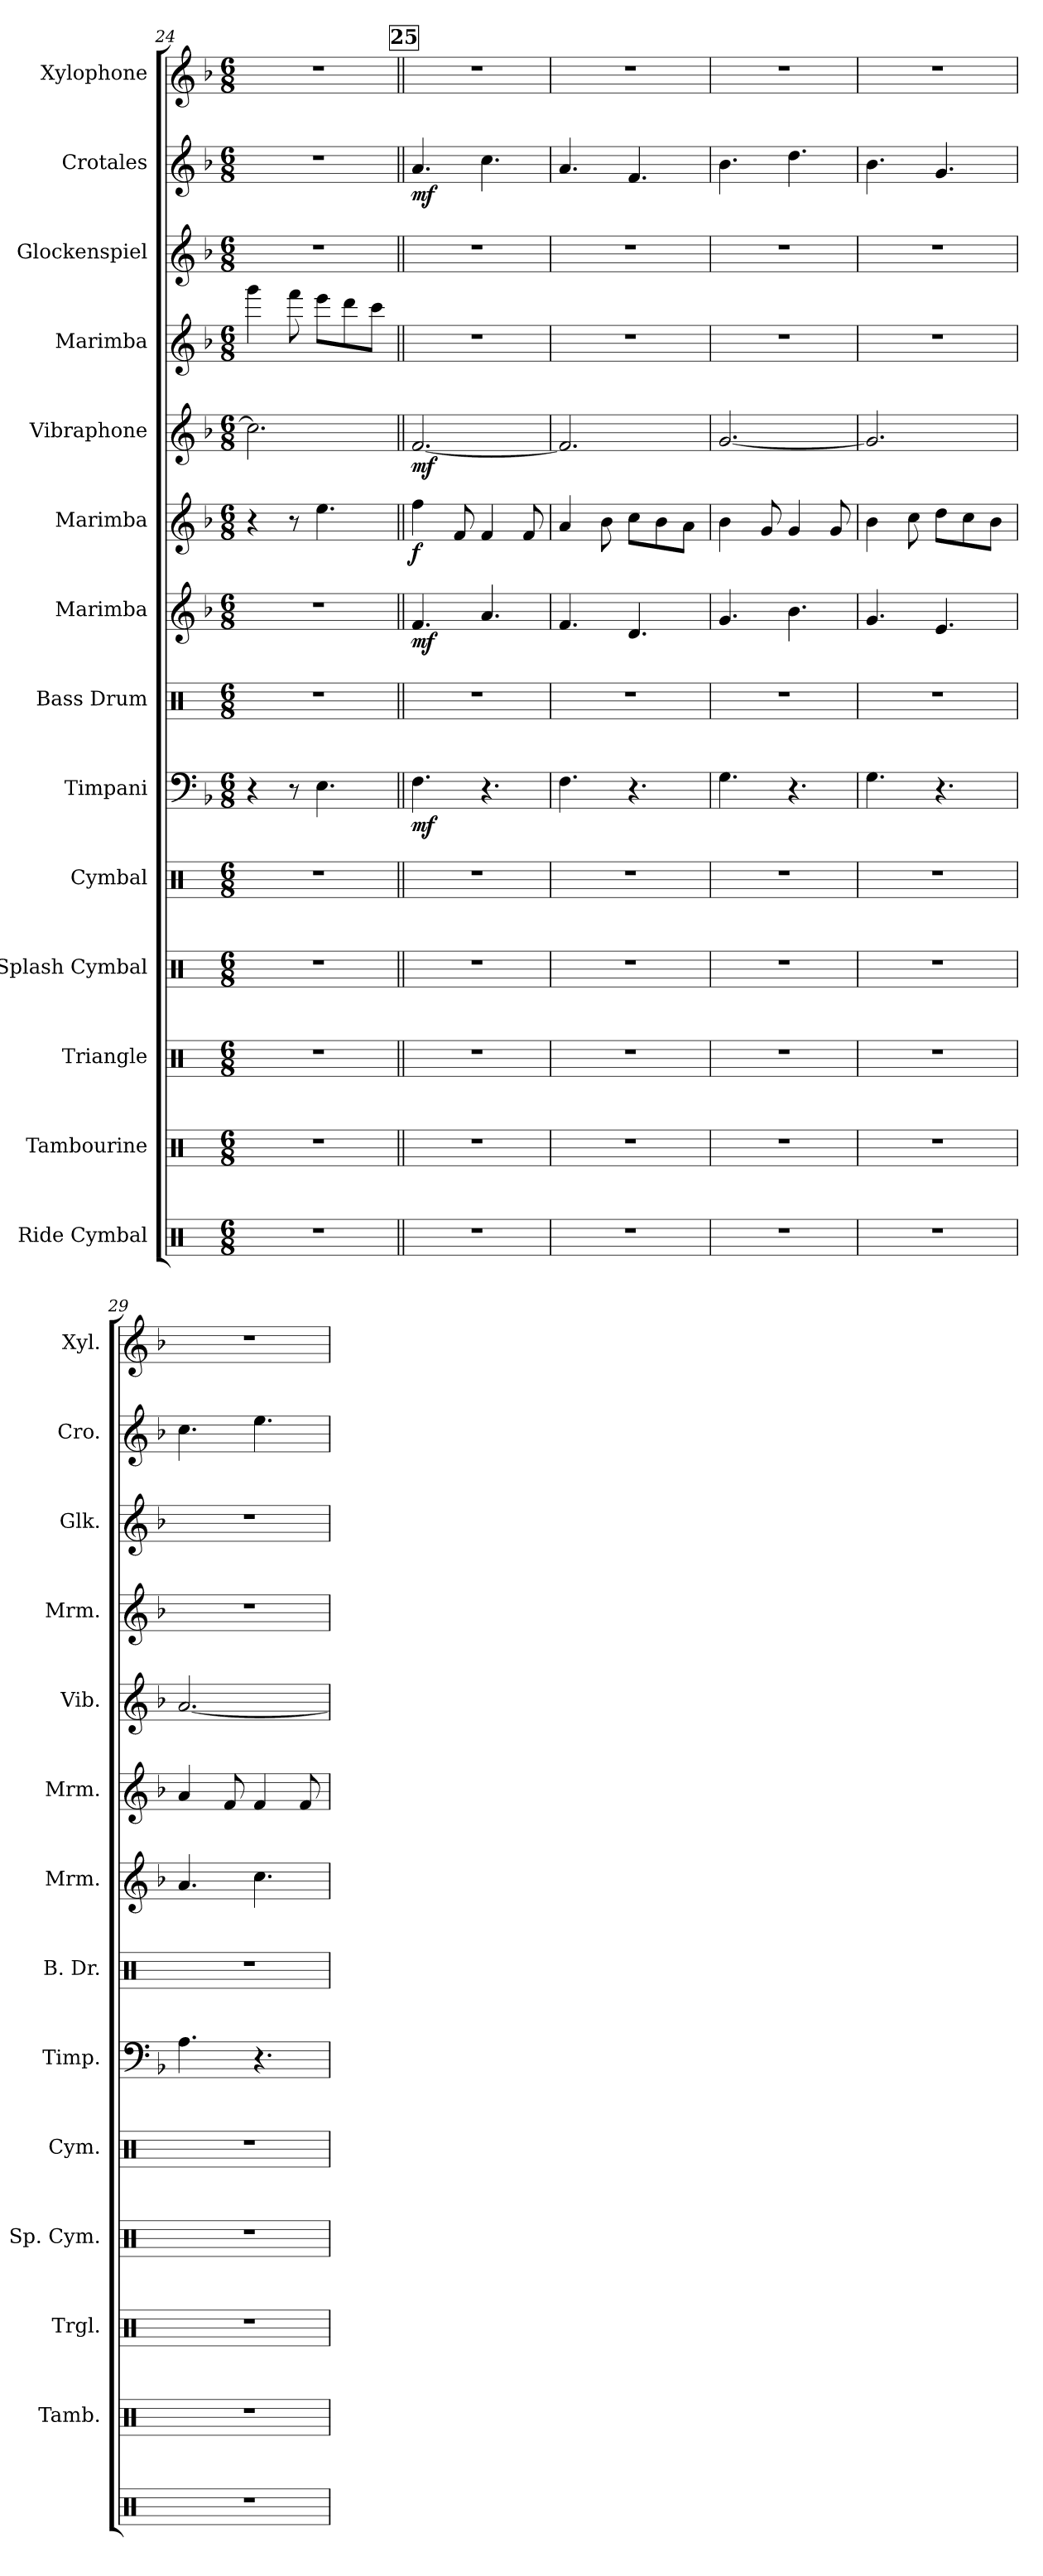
**kern	**kern	**kern	**kern	**kern	**kern	**dynam	**kern	**kern	**dynam	**kern	**dynam	**kern	**dynam	**kern	**kern	**kern	**dynam	**kern
*part14	*part13	*part12	*part11	*part10	*part9	*part9	*part8	*part7	*part7	*part6	*part6	*part5	*part5	*part4	*part3	*part2	*part2	*part1
*staff14	*staff13	*staff12	*staff11	*staff10	*staff9	*staff9	*staff8	*staff7	*staff7	*staff6	*staff6	*staff5	*staff5	*staff4	*staff3	*staff2	*staff2	*staff1
*I"Ride Cymbal	*I"Tambourine	*I"Triangle	*I"Splash Cymbal	*I"Cymbal	*I"Timpani	*	*I"Bass Drum	*I"Marimba	*	*I"Marimba	*	*I"Vibraphone	*	*I"Marimba	*I"Glockenspiel	*I"Crotales	*	*I"Xylophone
*	*I'Tamb.	*I'Trgl.	*I'Sp. Cym.	*I'Cym.	*I'Timp.	*	*I'B. Dr.	*I'Mrm.	*	*I'Mrm.	*	*I'Vib.	*	*I'Mrm.	*I'Glk.	*I'Cro.	*	*I'Xyl.
*clefX	*clefX	*clefX	*clefX	*clefX	*clefF4	*	*clefX	*clefG2	*	*clefG2	*	*clefG2	*	*clefG2	*clefG2	*clefG2	*	*clefG2
*	*	*	*	*	*	*	*	*	*	*	*	*	*	*	*ITrd-14c-24	*ITrd-14c-24	*	*ITrd-7c-12
*k[]	*k[]	*k[]	*k[]	*k[]	*k[b-]	*	*k[]	*k[b-]	*	*k[b-]	*	*k[b-]	*	*k[b-]	*k[b-]	*k[b-]	*	*k[b-]
*M6/8	*M6/8	*M6/8	*M6/8	*M6/8	*M6/8	*	*M6/8	*M6/8	*	*M6/8	*	*M6/8	*	*M6/8	*M6/8	*M6/8	*	*M6/8
=24	=24	=24	=24	=24	=24	=24	=24	=24	=24	=24	=24	=24	=24	=24	=24	=24	=24	=24
2.r	2.r	2.r	2.r	2.r	4r	.	2.r	2.r	.	4r	.	2.cc\]	.	4ggg\	2.r	2.r	.	2.r
.	.	.	.	.	8r	.	.	.	.	8r	.	.	.	8fff\	.	.	.	.
.	.	.	.	.	4.E\	.	.	.	.	4.ee\	.	.	.	8eee\L	.	.	.	.
.	.	.	.	.	.	.	.	.	.	.	.	.	.	8ddd\	.	.	.	.
.	.	.	.	.	.	.	.	.	.	.	.	.	.	8ccc\J	.	.	.	.
!!LO:PB:g=z
!!LO:REH:place=s1:a:B:fs=14:t=25
=25||	=25||	=25||	=25||	=25||	=25||	=25||	=25||	=25||	=25||	=25||	=25||	=25||	=25||	=25||	=25||	=25||	=25||	=25||
!	!	!	!	!	!	!LO:DY:b	!	!	!LO:DY:b	!	!LO:DY:b	!	!LO:DY:b	!	!	!	!LO:DY:b	!
2.r	2.r	2.r	2.r	2.r	4.F\	mf	2.r	4.f/	mf	4ff\	f	[2.f/	mf	2.r	2.r	4.aaa/	mf	2.r
.	.	.	.	.	.	.	.	.	.	8f/	.	.	.	.	.	.	.	.
.	.	.	.	.	4.r	.	.	4.a/	.	4f/	.	.	.	.	.	4.cccc\	.	.
.	.	.	.	.	.	.	.	.	.	8f/	.	.	.	.	.	.	.	.
=26	=26	=26	=26	=26	=26	=26	=26	=26	=26	=26	=26	=26	=26	=26	=26	=26	=26	=26
2.r	2.r	2.r	2.r	2.r	4.F\	.	2.r	4.f/	.	4a/	.	2.f/]	.	2.r	2.r	4.aaa/	.	2.r
.	.	.	.	.	.	.	.	.	.	8b-\	.	.	.	.	.	.	.	.
.	.	.	.	.	4.r	.	.	4.d/	.	8cc\L	.	.	.	.	.	4.fff/	.	.
.	.	.	.	.	.	.	.	.	.	8b-\	.	.	.	.	.	.	.	.
.	.	.	.	.	.	.	.	.	.	8a\J	.	.	.	.	.	.	.	.
=27	=27	=27	=27	=27	=27	=27	=27	=27	=27	=27	=27	=27	=27	=27	=27	=27	=27	=27
2.r	2.r	2.r	2.r	2.r	4.G\	.	2.r	4.g/	.	4b-\	.	[2.g/	.	2.r	2.r	4.bbb-\	.	2.r
.	.	.	.	.	.	.	.	.	.	8g/	.	.	.	.	.	.	.	.
.	.	.	.	.	4.r	.	.	4.b-\	.	4g/	.	.	.	.	.	4.dddd\	.	.
.	.	.	.	.	.	.	.	.	.	8g/	.	.	.	.	.	.	.	.
=28	=28	=28	=28	=28	=28	=28	=28	=28	=28	=28	=28	=28	=28	=28	=28	=28	=28	=28
2.r	2.r	2.r	2.r	2.r	4.G\	.	2.r	4.g/	.	4b-\	.	2.g/]	.	2.r	2.r	4.bbb-\	.	2.r
.	.	.	.	.	.	.	.	.	.	8cc\	.	.	.	.	.	.	.	.
.	.	.	.	.	4.r	.	.	4.e/	.	8dd\L	.	.	.	.	.	4.ggg/	.	.
.	.	.	.	.	.	.	.	.	.	8cc\	.	.	.	.	.	.	.	.
.	.	.	.	.	.	.	.	.	.	8b-\J	.	.	.	.	.	.	.	.
=29	=29	=29	=29	=29	=29	=29	=29	=29	=29	=29	=29	=29	=29	=29	=29	=29	=29	=29
2.r	2.r	2.r	2.r	2.r	4.A\	.	2.r	4.a/	.	4a/	.	[2.a/	.	2.r	2.r	4.cccc\	.	2.r
.	.	.	.	.	.	.	.	.	.	8f/	.	.	.	.	.	.	.	.
.	.	.	.	.	4.r	.	.	4.cc\	.	4f/	.	.	.	.	.	4.eeee\	.	.
.	.	.	.	.	.	.	.	.	.	8f/	.	.	.	.	.	.	.	.
=	=	=	=	=	=	=	=	=	=	=	=	=	=	=	=	=	=	=
*-	*-	*-	*-	*-	*-	*-	*-	*-	*-	*-	*-	*-	*-	*-	*-	*-	*-	*-
